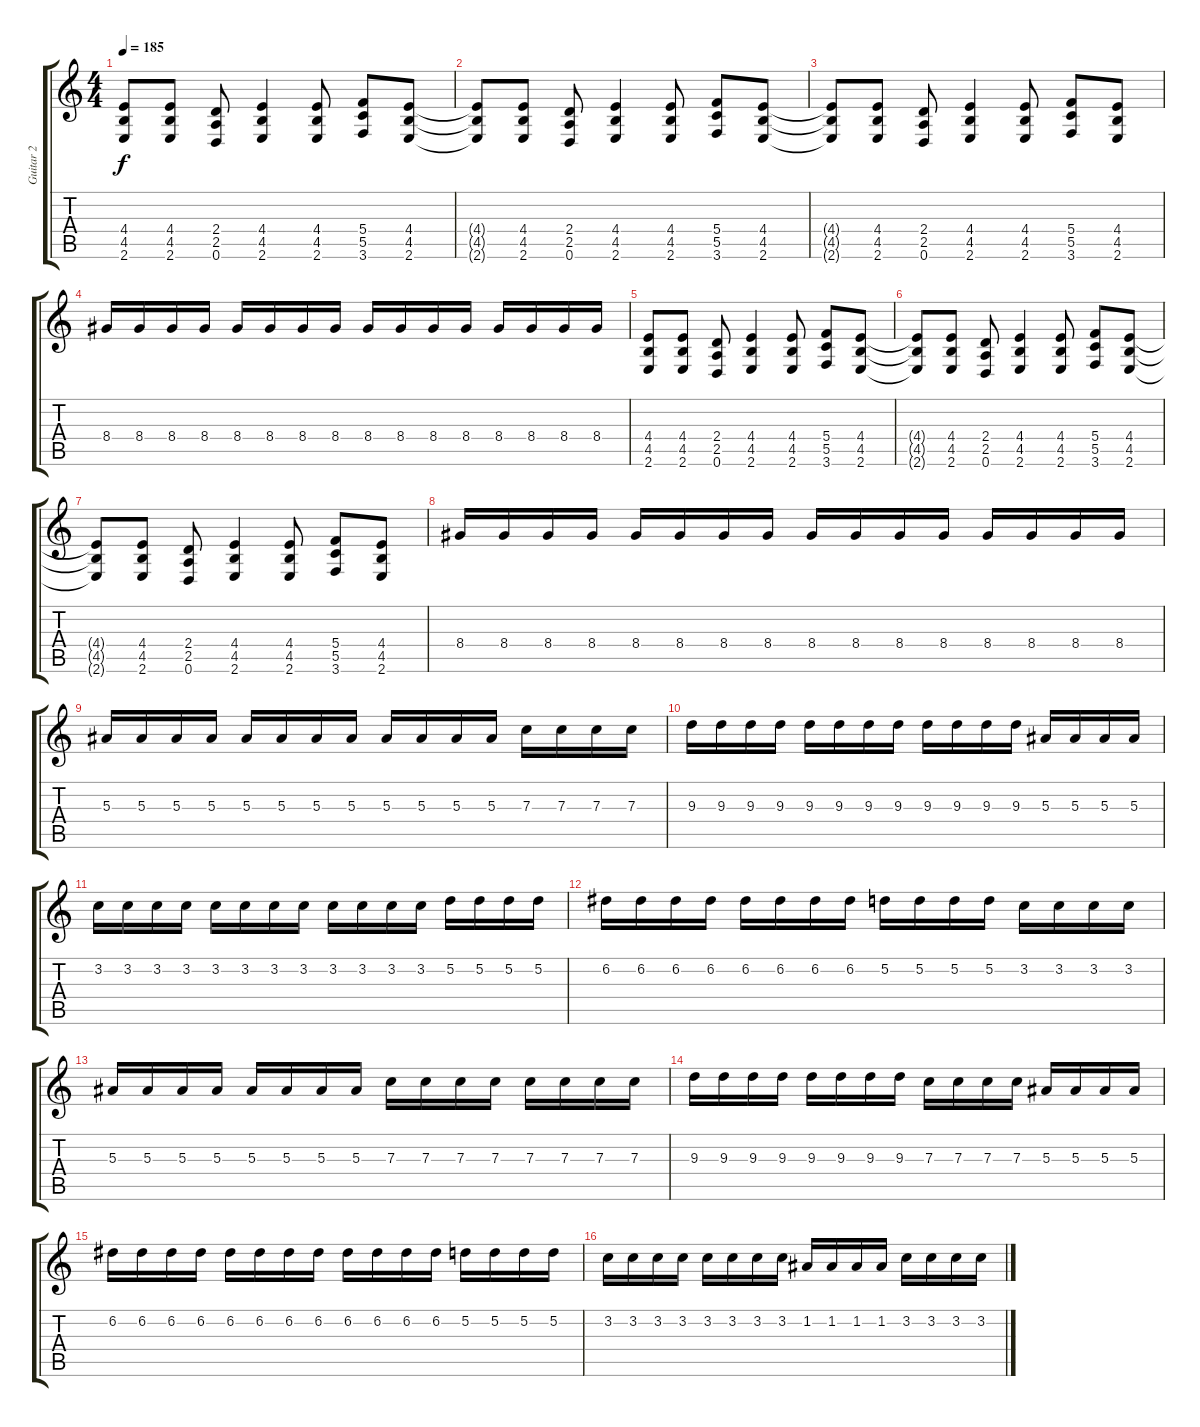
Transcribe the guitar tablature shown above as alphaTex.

\track ("Guitar 2" "Guitar 2") {instrument distortionguitar}
\staff {score tabs}
\tuning (D4 A3 F3 C3 G2 D2) {hide}
\ts (4 4)
\tempo 185
\clef g2
\ks c
(4.4 4.5 2.6).8{dy f} (4.4 4.5 2.6).8 (2.4 2.5 0.6).8 (4.4 4.5 2.6).4 (4.4 4.5 2.6).8 (5.4 5.5 3.6).8 (4.4 4.5 2.6).8 |
(4.4{t} 4.5{t} 2.6{t}).8 (4.4 4.5 2.6).8 (2.4 2.5 0.6).8 (4.4 4.5 2.6).4 (4.4 4.5 2.6).8 (5.4 5.5 3.6).8 (4.4 4.5 2.6).8 |
(4.4{t} 4.5{t} 2.6{t}).8 (4.4 4.5 2.6).8 (2.4 2.5 0.6).8 (4.4 4.5 2.6).4 (4.4 4.5 2.6).8 (5.4 5.5 3.6).8 (4.4 4.5 2.6).8 |
8.4.16 8.4.16 8.4.16 8.4.16 8.4.16 8.4.16 8.4.16 8.4.16 8.4.16 8.4.16 8.4.16 8.4.16 8.4.16 8.4.16 8.4.16 8.4.16 |
(4.4 4.5 2.6).8 (4.4 4.5 2.6).8 (2.4 2.5 0.6).8 (4.4 4.5 2.6).4 (4.4 4.5 2.6).8 (5.4 5.5 3.6).8 (4.4 4.5 2.6).8 |
(4.4{t} 4.5{t} 2.6{t}).8 (4.4 4.5 2.6).8 (2.4 2.5 0.6).8 (4.4 4.5 2.6).4 (4.4 4.5 2.6).8 (5.4 5.5 3.6).8 (4.4 4.5 2.6).8 |
(4.4{t} 4.5{t} 2.6{t}).8 (4.4 4.5 2.6).8 (2.4 2.5 0.6).8 (4.4 4.5 2.6).4 (4.4 4.5 2.6).8 (5.4 5.5 3.6).8 (4.4 4.5 2.6).8 |
8.4.16 8.4.16 8.4.16 8.4.16 8.4.16 8.4.16 8.4.16 8.4.16 8.4.16 8.4.16 8.4.16 8.4.16 8.4.16 8.4.16 8.4.16 8.4.16 |
5.3.16 5.3.16 5.3.16 5.3.16 5.3.16 5.3.16 5.3.16 5.3.16 5.3.16 5.3.16 5.3.16 5.3.16 7.3.16 7.3.16 7.3.16 7.3.16 |
9.3.16 9.3.16 9.3.16 9.3.16 9.3.16 9.3.16 9.3.16 9.3.16 9.3.16 9.3.16 9.3.16 9.3.16 5.3.16 5.3.16 5.3.16 5.3.16 |
3.2.16 3.2.16 3.2.16 3.2.16 3.2.16 3.2.16 3.2.16 3.2.16 3.2.16 3.2.16 3.2.16 3.2.16 5.2.16 5.2.16 5.2.16 5.2.16 |
6.2.16 6.2.16 6.2.16 6.2.16 6.2.16 6.2.16 6.2.16 6.2.16 5.2.16 5.2.16 5.2.16 5.2.16 3.2.16 3.2.16 3.2.16 3.2.16 |
5.3.16 5.3.16 5.3.16 5.3.16 5.3.16 5.3.16 5.3.16 5.3.16 7.3.16 7.3.16 7.3.16 7.3.16 7.3.16 7.3.16 7.3.16 7.3.16 |
9.3.16 9.3.16 9.3.16 9.3.16 9.3.16 9.3.16 9.3.16 9.3.16 7.3.16 7.3.16 7.3.16 7.3.16 5.3.16 5.3.16 5.3.16 5.3.16 |
6.2.16 6.2.16 6.2.16 6.2.16 6.2.16 6.2.16 6.2.16 6.2.16 6.2.16 6.2.16 6.2.16 6.2.16 5.2.16 5.2.16 5.2.16 5.2.16 |
3.2.16 3.2.16 3.2.16 3.2.16 3.2.16 3.2.16 3.2.16 3.2.16 1.2.16 1.2.16 1.2.16 1.2.16 3.2.16 3.2.16 3.2.16 3.2.16
